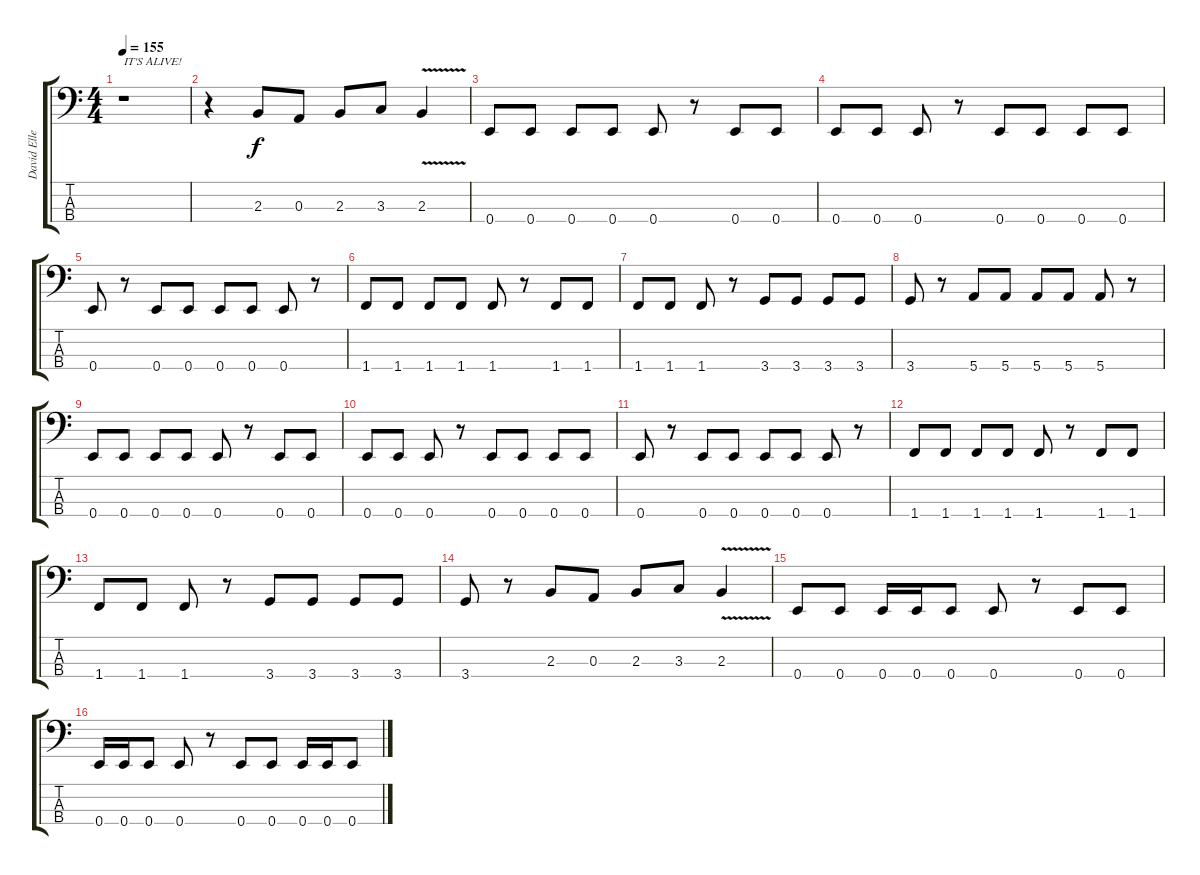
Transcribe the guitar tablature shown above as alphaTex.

\track ("David Ellefson" "David Elle") {instrument electricbasspick}
\staff {score tabs}
\tuning (G2 D2 A1 E1) {hide}
\ts (4 4)
\tempo 155
\clef f4
\ks c
r.1{txt "IT'S ALIVE!" dy f instrument electricbasspick} |
r.4 2.3.8 0.3.8 2.3.8 3.3.8 2.3{v}.4 |
0.4.8 0.4.8 0.4.8 0.4.8 0.4.8 r.8 0.4.8 0.4.8 |
0.4.8 0.4.8 0.4.8 r.8 0.4.8 0.4.8 0.4.8 0.4.8 |
0.4.8 r.8 0.4.8 0.4.8 0.4.8 0.4.8 0.4.8 r.8 |
1.4.8 1.4.8 1.4.8 1.4.8 1.4.8 r.8 1.4.8 1.4.8 |
1.4.8 1.4.8 1.4.8 r.8 3.4.8 3.4.8 3.4.8 3.4.8 |
3.4.8 r.8 5.4.8 5.4.8 5.4.8 5.4.8 5.4.8 r.8 |
0.4.8 0.4.8 0.4.8 0.4.8 0.4.8 r.8 0.4.8 0.4.8 |
0.4.8 0.4.8 0.4.8 r.8 0.4.8 0.4.8 0.4.8 0.4.8 |
0.4.8 r.8 0.4.8 0.4.8 0.4.8 0.4.8 0.4.8 r.8 |
1.4.8 1.4.8 1.4.8 1.4.8 1.4.8 r.8 1.4.8 1.4.8 |
1.4.8 1.4.8 1.4.8 r.8 3.4.8 3.4.8 3.4.8 3.4.8 |
3.4.8 r.8 2.3.8 0.3.8 2.3.8 3.3.8 2.3{v}.4 |
0.4.8 0.4.8 0.4.16 0.4.16 0.4.8 0.4.8 r.8 0.4.8 0.4.8 |
0.4.16 0.4.16 0.4.8 0.4.8 r.8 0.4.8 0.4.8 0.4.16 0.4.16 0.4.8
